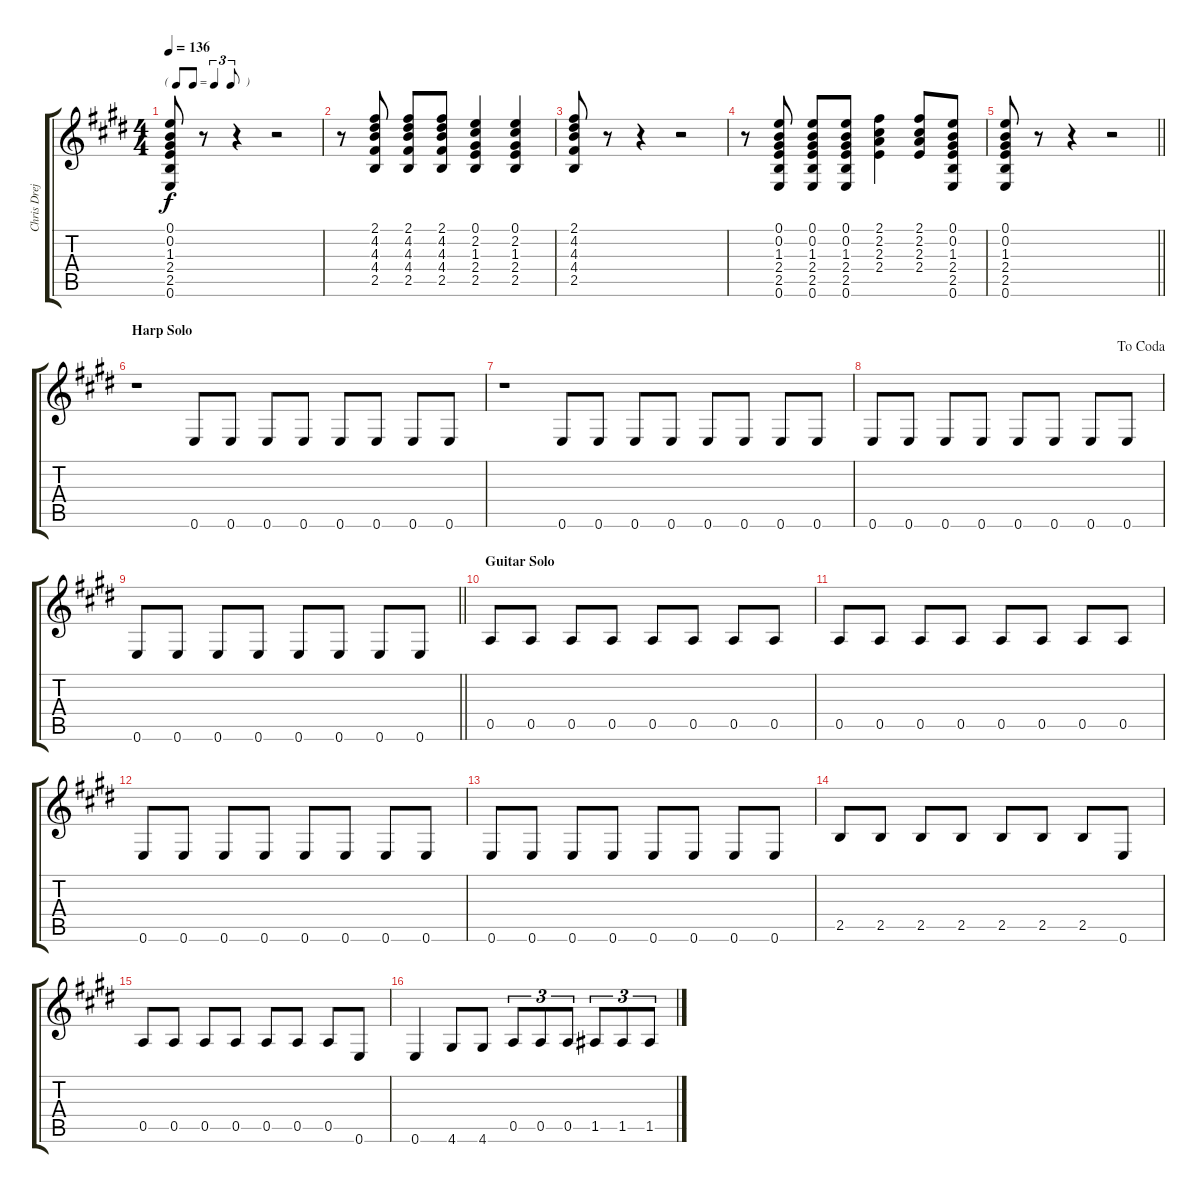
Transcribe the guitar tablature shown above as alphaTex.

\track ("Chris Dreja - Gtr.2" "Chris Drej") {instrument electricguitarclean}
\staff {score tabs}
\tuning (E4 B3 G3 D3 A2 E2) {hide}
\ts (4 4)
\tf triplet8th
\tempo 136
\clef g2
\ks e
(0.1 0.2 1.3 2.4 2.5 0.6).8{dy f} r.8 r.4 r.2 |
\ks c#minor
r.8 (2.1 4.2 4.3 4.4 2.5).8 (2.1 4.2 4.3 4.4 2.5).8 (2.1 4.2 4.3 4.4 2.5).8 (0.1 2.2 1.3 2.4 2.5).4 (0.1 2.2 1.3 2.4 2.5).4 |
(2.1 4.2 4.3 4.4 2.5).8 r.8 r.4 r.2 |
r.8 (0.1 0.2 1.3 2.4 2.5 0.6).8 (0.1 0.2 1.3 2.4 2.5 0.6).8 (0.1 0.2 1.3 2.4 2.5 0.6).8 (2.1 2.2 2.3 2.4).4 (2.1 2.2 2.3 2.4).8 (0.1 0.2 1.3 2.4 2.5 0.6).8 |
\barLineRight lightlight
\ks e
(0.1 0.2 1.3 2.4 2.5 0.6).8 r.8 r.4 r.2 |
\section ("" "Harp Solo")
\ks c#minor
r.1 0.6.8 0.6.8 0.6.8 0.6.8 0.6.8 0.6.8 0.6.8 0.6.8 |
r.1 0.6.8 0.6.8 0.6.8 0.6.8 0.6.8 0.6.8 0.6.8 0.6.8 |
\jump dacoda
\ks e
0.6.8 0.6.8 0.6.8 0.6.8 0.6.8 0.6.8 0.6.8 0.6.8 |
\barLineRight lightlight
\ks c#minor
0.6.8 0.6.8 0.6.8 0.6.8 0.6.8 0.6.8 0.6.8 0.6.8 |
\section ("" "Guitar Solo")
0.5.8 0.5.8 0.5.8 0.5.8 0.5.8 0.5.8 0.5.8 0.5.8 |
0.5.8 0.5.8 0.5.8 0.5.8 0.5.8 0.5.8 0.5.8 0.5.8 |
\ks e
0.6.8 0.6.8 0.6.8 0.6.8 0.6.8 0.6.8 0.6.8 0.6.8 |
\ks c#minor
0.6.8 0.6.8 0.6.8 0.6.8 0.6.8 0.6.8 0.6.8 0.6.8 |
2.5.8 2.5.8 2.5.8 2.5.8 2.5.8 2.5.8 2.5.8 0.6.8 |
0.5.8 0.5.8 0.5.8 0.5.8 0.5.8 0.5.8 0.5.8 0.6.8 |
\ks e
0.6.4 4.6.8 4.6.8 0.5.8{tu (3 2)} 0.5.8{tu (3 2)} 0.5.8{tu (3 2)} 1.5.8{tu (3 2)} 1.5.8{tu (3 2)} 1.5.8{tu (3 2)}
